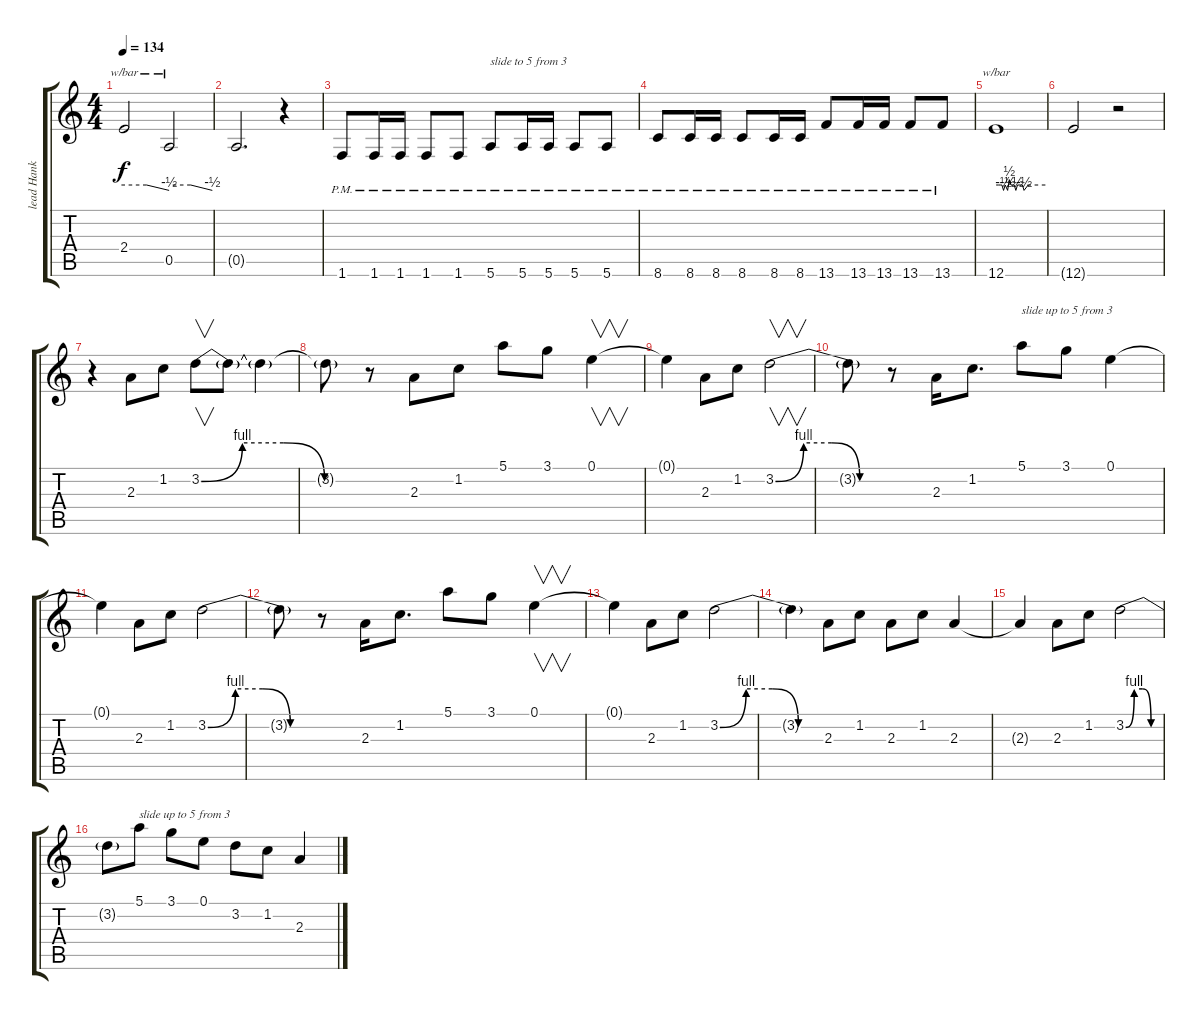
\track ("lead Hank Marvin" "lead Hank ") {instrument electricguitarclean}
\staff {score tabs}
\tuning (E4 B3 G3 D3 A2 E2) {hide}
\ts (4 4)
\tempo 134
\clef g2
\ks c
2.4.2{tbe (custom default 0 0 30 0 60 -2) dy f} 0.5.2{tbe (custom default 0 0 30 0 60 -2)} |
0.5{t}.2{d} r.4 |
1.6{pm}.8 1.6{pm}.16 1.6{pm}.16 1.6{pm}.8 1.6{pm}.8 5.6{pm}.8{txt "slide to 5 from 3"} 5.6{pm}.16 5.6{pm}.16 5.6{pm}.8 5.6{pm}.8 |
8.6{pm}.8 8.6{pm}.16 8.6{pm}.16 8.6{pm}.8 8.6{pm}.16 8.6{pm}.16 13.6{pm}.8 13.6{pm}.16 13.6{pm}.16 13.6{pm}.8 13.6{pm}.8 |
12.6.1{tbe (custom default 0 0 3 0 5 0 7 0 9 -2 11 0 14 -2 16 2 18 0 22 0 24 -2 26 0 30 0 32 0 34 -2 39 0 60 0)} |
12.6{t}.2 r.2 |
r.4 2.3.8 1.2.8 3.2{be (custom 0 0 15 4 30 4 45 0 60 0)}.8{v} 3.2{t}.8 3.2{t}.4 |
3.2{t}.8 r.8 2.3.8 1.2.8 5.1.8 3.1.8 0.1.4{v} |
0.1{t}.4 2.3.8 1.2.8 3.2{be (custom 0 0 15 4 30 4 45 0 60 0)}.2{v} |
3.2{t}.8 r.8 2.3.16 1.2.8{d} 5.1.8{txt "slide up to 5 from 3"} 3.1.8 0.1.4 |
0.1{t}.4 2.3.8 1.2.8 3.2{be (custom 0 0 15 4 30 4 45 0 60 0)}.2 |
3.2{t}.8 r.8 2.3.16 1.2.8{d} 5.1.8 3.1.8 0.1.4{v} |
0.1{t}.4 2.3.8 1.2.8 3.2{be (custom 0 0 15 4 30 4 45 0 60 0)}.2 |
3.2{t}.4 2.3.8 1.2.8 2.3.8 1.2.8 2.3.4 |
2.3{t}.4 2.3.8 1.2.8 3.2{be (custom 0 0 15 4 30 4 45 0 60 0)}.2 |
3.2{t}.8 5.1.8{txt "slide up to 5 from 3"} 3.1.8 0.1.8 3.2.8 1.2.8 2.3.4
